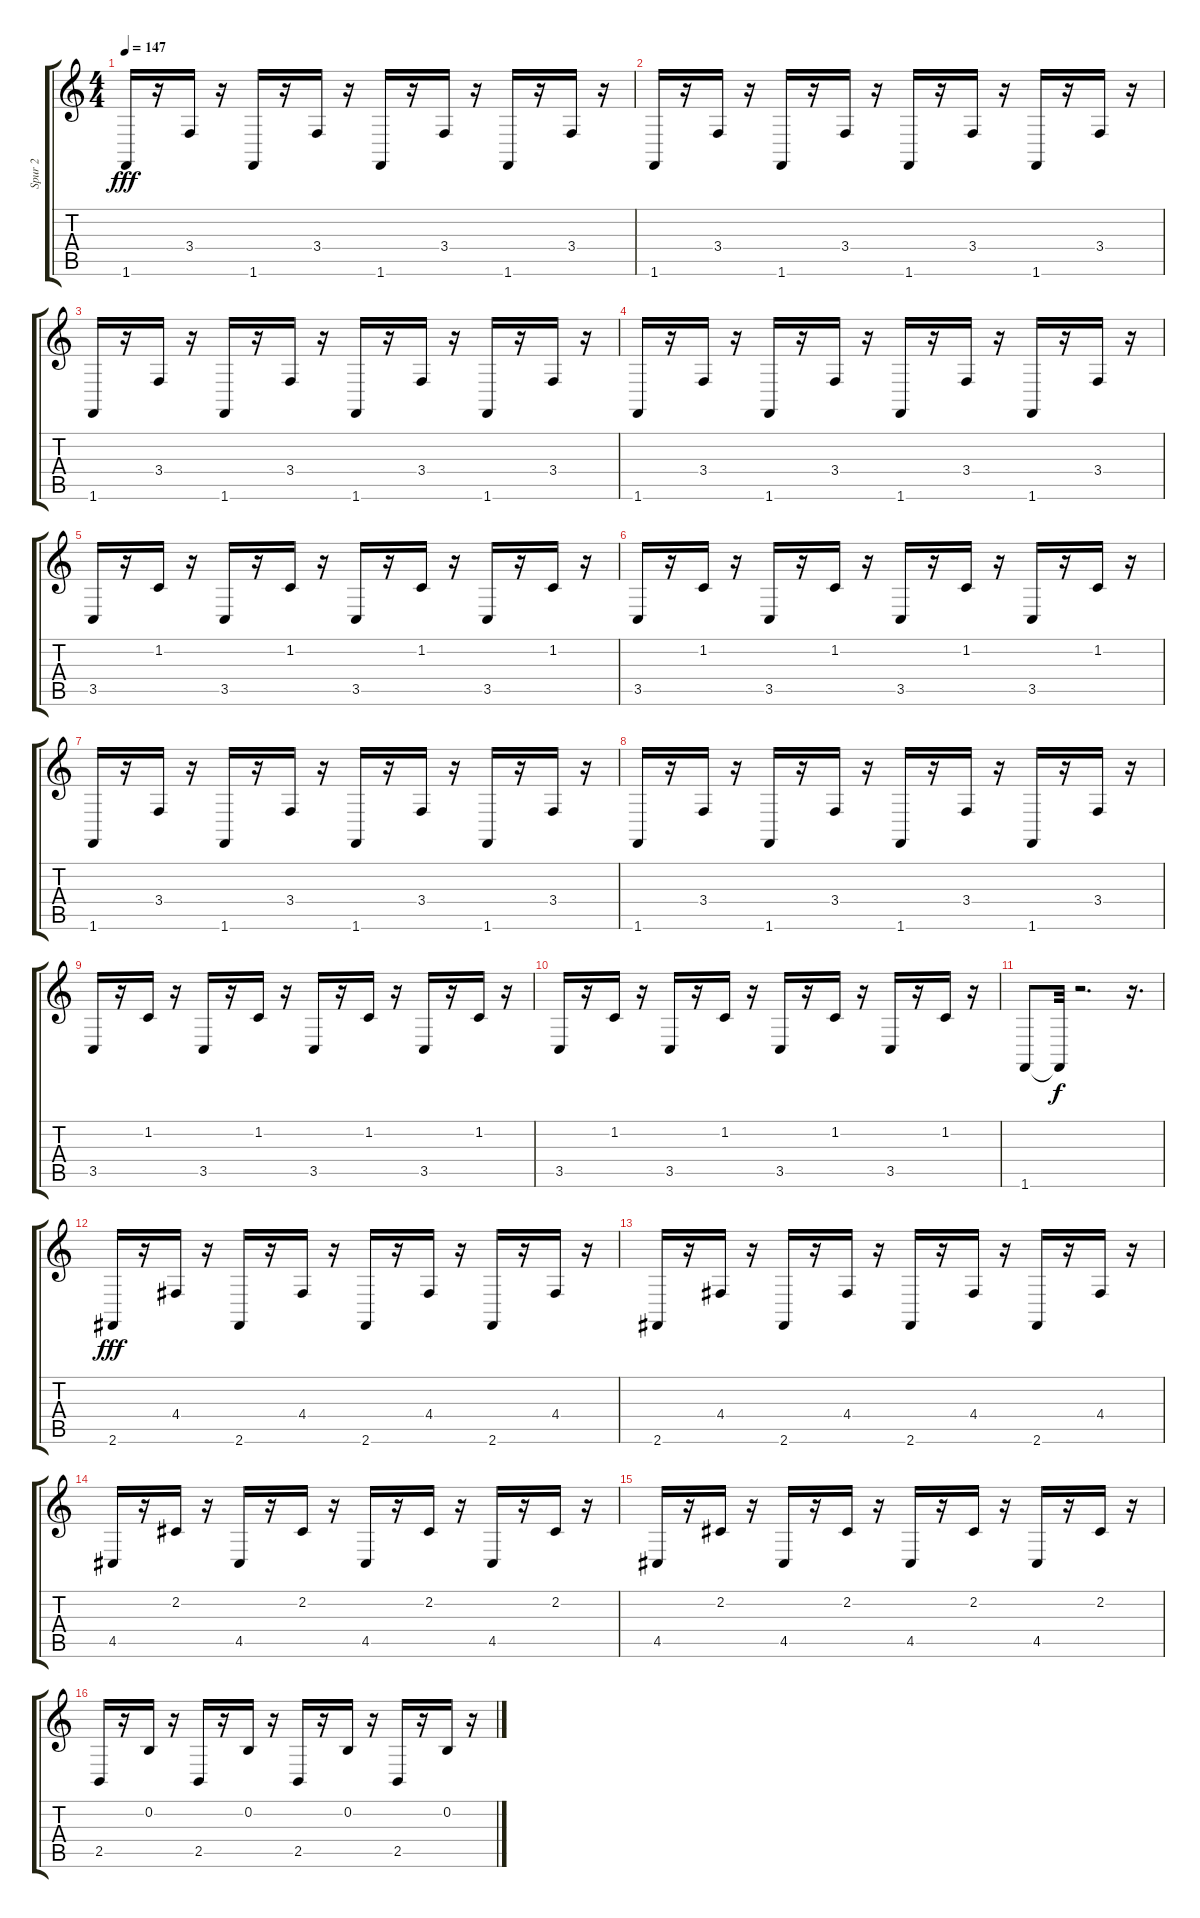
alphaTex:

\track ("Spur 2" "Spur 2") {instrument lead8bassandlead}
\staff {score tabs}
\tuning (E4 B3 G3 D3 A2 E2) {hide}
\ts (4 4)
\tempo 147
\clef g2
\ks c
1.6.16{dy fff} r.16 3.4.16 r.16 1.6.16 r.16 3.4.16 r.16 1.6.16 r.16 3.4.16 r.16 1.6.16 r.16 3.4.16 r.16 |
1.6.16 r.16 3.4.16 r.16 1.6.16 r.16 3.4.16 r.16 1.6.16 r.16 3.4.16 r.16 1.6.16 r.16 3.4.16 r.16 |
1.6.16 r.16 3.4.16 r.16 1.6.16 r.16 3.4.16 r.16 1.6.16 r.16 3.4.16 r.16 1.6.16 r.16 3.4.16 r.16 |
1.6.16 r.16 3.4.16 r.16 1.6.16 r.16 3.4.16 r.16 1.6.16 r.16 3.4.16 r.16 1.6.16 r.16 3.4.16 r.16 |
3.5.16 r.16 1.2.16 r.16 3.5.16 r.16 1.2.16 r.16 3.5.16 r.16 1.2.16 r.16 3.5.16 r.16 1.2.16 r.16 |
3.5.16 r.16 1.2.16 r.16 3.5.16 r.16 1.2.16 r.16 3.5.16 r.16 1.2.16 r.16 3.5.16 r.16 1.2.16 r.16 |
1.6.16 r.16 3.4.16 r.16 1.6.16 r.16 3.4.16 r.16 1.6.16 r.16 3.4.16 r.16 1.6.16 r.16 3.4.16 r.16 |
1.6.16 r.16 3.4.16 r.16 1.6.16 r.16 3.4.16 r.16 1.6.16 r.16 3.4.16 r.16 1.6.16 r.16 3.4.16 r.16 |
3.5.16 r.16 1.2.16 r.16 3.5.16 r.16 1.2.16 r.16 3.5.16 r.16 1.2.16 r.16 3.5.16 r.16 1.2.16 r.16 |
3.5.16 r.16 1.2.16 r.16 3.5.16 r.16 1.2.16 r.16 3.5.16 r.16 1.2.16 r.16 3.5.16 r.16 1.2.16 r.16 |
1.6.8 1.6{t}.32{dy f} r.2{d} r.16{d} |
2.6.16{dy fff} r.16 4.4.16 r.16 2.6.16 r.16 4.4.16 r.16 2.6.16 r.16 4.4.16 r.16 2.6.16 r.16 4.4.16 r.16 |
2.6.16 r.16 4.4.16 r.16 2.6.16 r.16 4.4.16 r.16 2.6.16 r.16 4.4.16 r.16 2.6.16 r.16 4.4.16 r.16 |
4.5.16 r.16 2.2.16 r.16 4.5.16 r.16 2.2.16 r.16 4.5.16 r.16 2.2.16 r.16 4.5.16 r.16 2.2.16 r.16 |
4.5.16 r.16 2.2.16 r.16 4.5.16 r.16 2.2.16 r.16 4.5.16 r.16 2.2.16 r.16 4.5.16 r.16 2.2.16 r.16 |
2.5.16 r.16 0.2.16 r.16 2.5.16 r.16 0.2.16 r.16 2.5.16 r.16 0.2.16 r.16 2.5.16 r.16 0.2.16 r.16
